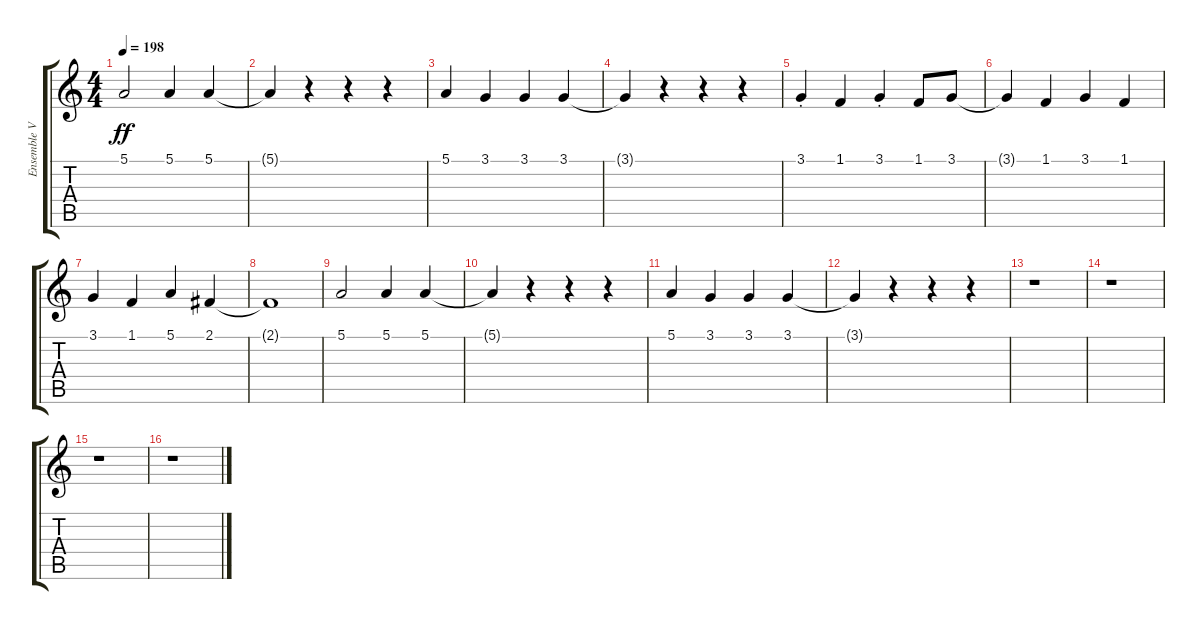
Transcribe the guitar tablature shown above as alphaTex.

\track ("Ensemble Vocal" "Ensemble V") {instrument stringensemble1}
\staff {score tabs}
\tuning (E4 B3 G3 D3 A2 E2) {hide}
\ts (4 4)
\tempo 198
\clef g2
\ks c
5.1.2{dy ff} 5.1.4 5.1.4 |
5.1{t}.4 r.4 r.4 r.4 |
5.1.4 3.1.4 3.1.4 3.1.4 |
3.1{t}.4 r.4 r.4 r.4 |
3.1{st}.4 1.1.4 3.1{st}.4 1.1.8 3.1.8 |
3.1{t}.4 1.1.4 3.1.4 1.1.4 |
3.1.4 1.1.4 5.1.4 2.1.4 |
2.1{t}.1 |
5.1.2 5.1.4 5.1.4 |
5.1{t}.4 r.4 r.4 r.4 |
5.1.4 3.1.4 3.1.4 3.1.4 |
3.1{t}.4 r.4 r.4 r.4 |
r.1 |
r.1 |
r.1 |
r.1
